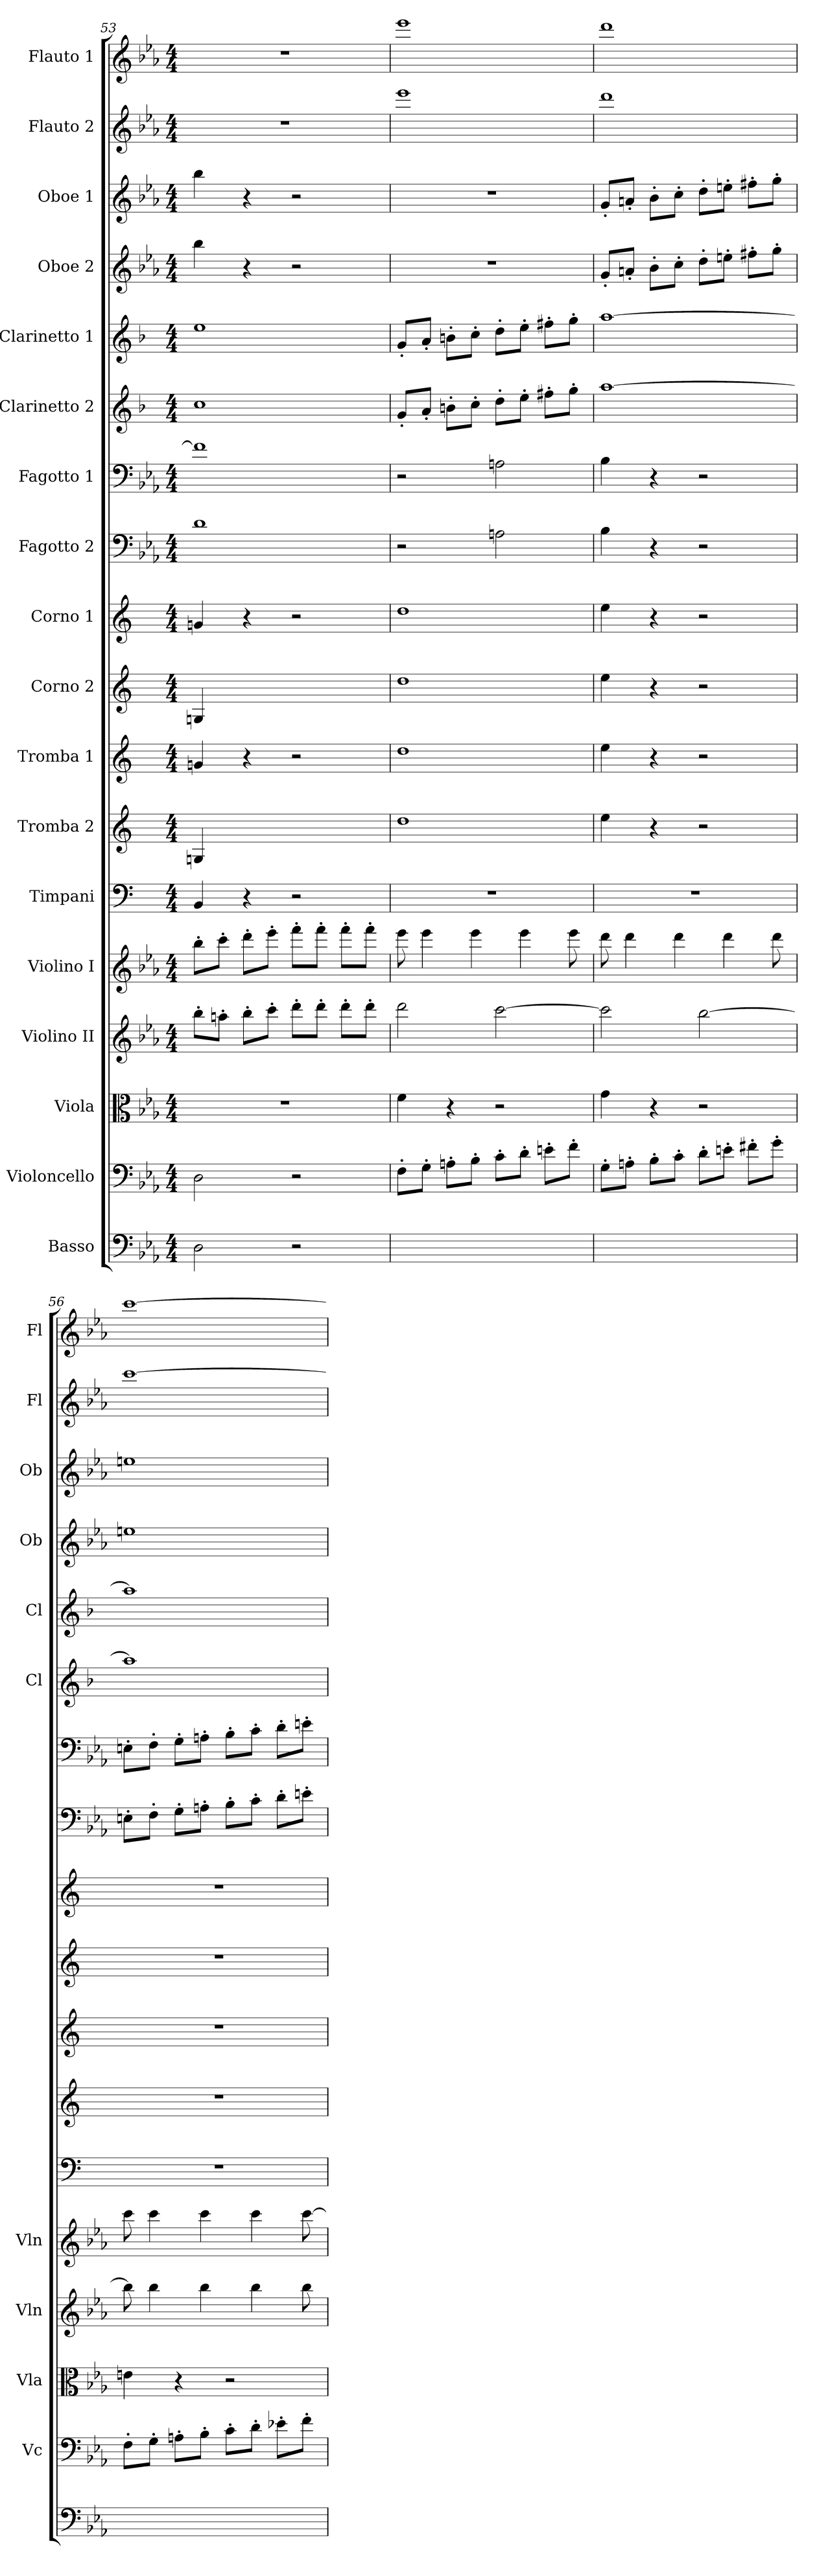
**kern	**kern	**kern	**kern	**kern	**kern	**kern	**kern	**kern	**kern	**kern	**kern	**kern	**kern	**kern	**kern	**kern	**kern
*part18	*part17	*part16	*part15	*part14	*part13	*part12	*part11	*part10	*part9	*part8	*part7	*part6	*part5	*part4	*part3	*part2	*part1
*staff18	*staff17	*staff16	*staff15	*staff14	*staff13	*staff12	*staff11	*staff10	*staff9	*staff8	*staff7	*staff6	*staff5	*staff4	*staff3	*staff2	*staff1
*I"Basso	*I"Violoncello	*I"Viola	*I"Violino II	*I"Violino I	*I"Timpani	*I"Tromba 2	*I"Tromba 1	*I"Corno 2	*I"Corno 1	*I"Fagotto 2	*I"Fagotto 1	*I"Clarinetto 2	*I"Clarinetto 1	*I"Oboe 2	*I"Oboe 1	*I"Flauto 2	*I"Flauto 1
*	*I'Vc	*I'Vla	*I'Vln	*I'Vln	*	*	*	*	*	*	*	*I'Cl	*I'Cl	*I'Ob	*I'Ob	*I'Fl	*I'Fl
*clefF4	*clefF4	*clefC3	*clefG2	*clefG2	*clefF4	*clefG2	*clefG2	*clefG2	*clefG2	*clefF4	*clefF4	*clefG2	*clefG2	*clefG2	*clefG2	*clefG2	*clefG2
*ITrd7c12	*	*	*	*	*	*ITrd-2c-3	*ITrd-2c-3	*ITrd5c9	*ITrd5c9	*	*	*ITrd1c2	*ITrd1c2	*	*	*	*
*k[b-e-a-]	*k[b-e-a-]	*k[b-e-a-]	*k[b-e-a-]	*k[b-e-a-]	*	*	*	*	*	*k[b-e-a-]	*k[b-e-a-]	*k[b-e-a-]	*k[b-e-a-]	*k[b-e-a-]	*k[b-e-a-]	*k[b-e-a-]	*k[b-e-a-]
*M4/4	*M4/4	*M4/4	*M4/4	*M4/4	*M4/4	*M4/4	*M4/4	*M4/4	*M4/4	*M4/4	*M4/4	*M4/4	*M4/4	*M4/4	*M4/4	*M4/4	*M4/4
=53	=53	=53	=53	=53	=53	=53	=53	=53	=53	=53	=53	=53	=53	=53	=53	=53	=53
2DD	2D	1r	8bb-'\L	8bb-'\L	4BB	4B-X	4b-X	4BB-X	4B-X	1d	1f]	1b-	1dd	4bb-	4bb-	1r	1r
.	.	.	8aan'\J	8ccc'\J	.	.	.	.	.	.	.	.	.	.	.	.	.
.	.	.	8bb-'\L	8ddd'\L	4r	4ryy	4r	4ryy	4r	.	.	.	.	4r	4r	.	.
.	.	.	8ccc'\J	8eee-'\J	.	.	.	.	.	.	.	.	.	.	.	.	.
2r	2r	.	8ddd'\L	8fff'\L	2r	2ryy	2r	2ryy	2r	.	.	.	.	2r	2r	.	.
.	.	.	8ddd'\J	8fff'\J	.	.	.	.	.	.	.	.	.	.	.	.	.
.	.	.	8ddd'\L	8fff'\L	.	.	.	.	.	.	.	.	.	.	.	.	.
.	.	.	8ddd'\J	8fff'\J	.	.	.	.	.	.	.	.	.	.	.	.	.
=54	=54	=54	=54	=54	=54	=54	=54	=54	=54	=54	=54	=54	=54	=54	=54	=54	=54
1ryy	8F'\L	4f	2ddd	8eee-	1r	1ff	1ff	1f	1f	2r	2r	8f'/L	8f'/L	1r	1r	1eee-	1eee-
.	8G'\J	.	.	4eee-	.	.	.	.	.	.	.	8g'/J	8g'/J	.	.	.	.
.	8An'\L	4r	.	.	.	.	.	.	.	.	.	8an'\L	8an'\L	.	.	.	.
.	8B-'\J	.	.	4eee-	.	.	.	.	.	.	.	8b-'\J	8b-'\J	.	.	.	.
.	8c'\L	2r	[2ccc	.	.	.	.	.	.	2An	2An	8cc'\L	8cc'\L	.	.	.	.
.	8d'\J	.	.	4eee-	.	.	.	.	.	.	.	8dd'\J	8dd'\J	.	.	.	.
.	8en'\L	.	.	.	.	.	.	.	.	.	.	8een'\L	8een'\L	.	.	.	.
.	8f'\J	.	.	8eee-	.	.	.	.	.	.	.	8ff'\J	8ff'\J	.	.	.	.
=55	=55	=55	=55	=55	=55	=55	=55	=55	=55	=55	=55	=55	=55	=55	=55	=55	=55
1ryy	8G'\L	4g	2ccc]	8ddd	1r	4gg	4gg	4g	4g	4B-	4B-	[1gg	[1gg	8g'/L	8g'/L	1ddd	1ddd
.	8An'\J	.	.	4ddd	.	.	.	.	.	.	.	.	.	8an'/J	8an'/J	.	.
.	8B-'\L	4r	.	.	.	4r	4r	4r	4r	4r	4r	.	.	8b-'\L	8b-'\L	.	.
.	8c'\J	.	.	4ddd	.	.	.	.	.	.	.	.	.	8cc'\J	8cc'\J	.	.
.	8d'\L	2r	[2bb-	.	.	2r	2r	2r	2r	2r	2r	.	.	8dd'\L	8dd'\L	.	.
.	8en'\J	.	.	4ddd	.	.	.	.	.	.	.	.	.	8een'\J	8een'\J	.	.
.	8f#X'\L	.	.	.	.	.	.	.	.	.	.	.	.	8ff#X'\L	8ff#X'\L	.	.
.	8g'\J	.	.	8ddd	.	.	.	.	.	.	.	.	.	8gg'\J	8gg'\J	.	.
=56	=56	=56	=56	=56	=56	=56	=56	=56	=56	=56	=56	=56	=56	=56	=56	=56	=56
1ryy	8F'\L	4en	8bb-]	8ccc	1r	1r	1r	1r	1r	8En'\L	8En'\L	1gg]	1gg]	1een	1een	[1ccc	[1ccc
.	8G'\J	.	4bb-	4ccc	.	.	.	.	.	8F'\J	8F'\J	.	.	.	.	.	.
.	8An'\L	4r	.	.	.	.	.	.	.	8G'\L	8G'\L	.	.	.	.	.	.
.	8B-'\J	.	4bb-	4ccc	.	.	.	.	.	8An'\J	8An'\J	.	.	.	.	.	.
.	8c'\L	2r	.	.	.	.	.	.	.	8B-'\L	8B-'\L	.	.	.	.	.	.
.	8d'\J	.	4bb-	4ccc	.	.	.	.	.	8c'\J	8c'\J	.	.	.	.	.	.
.	8e-X'\L	.	.	.	.	.	.	.	.	8d'\L	8d'\L	.	.	.	.	.	.
.	8f'\J	.	8bb-	[8ccc	.	.	.	.	.	8en'\J	8en'\J	.	.	.	.	.	.
=	=	=	=	=	=	=	=	=	=	=	=	=	=	=	=	=	=
*-	*-	*-	*-	*-	*-	*-	*-	*-	*-	*-	*-	*-	*-	*-	*-	*-	*-
